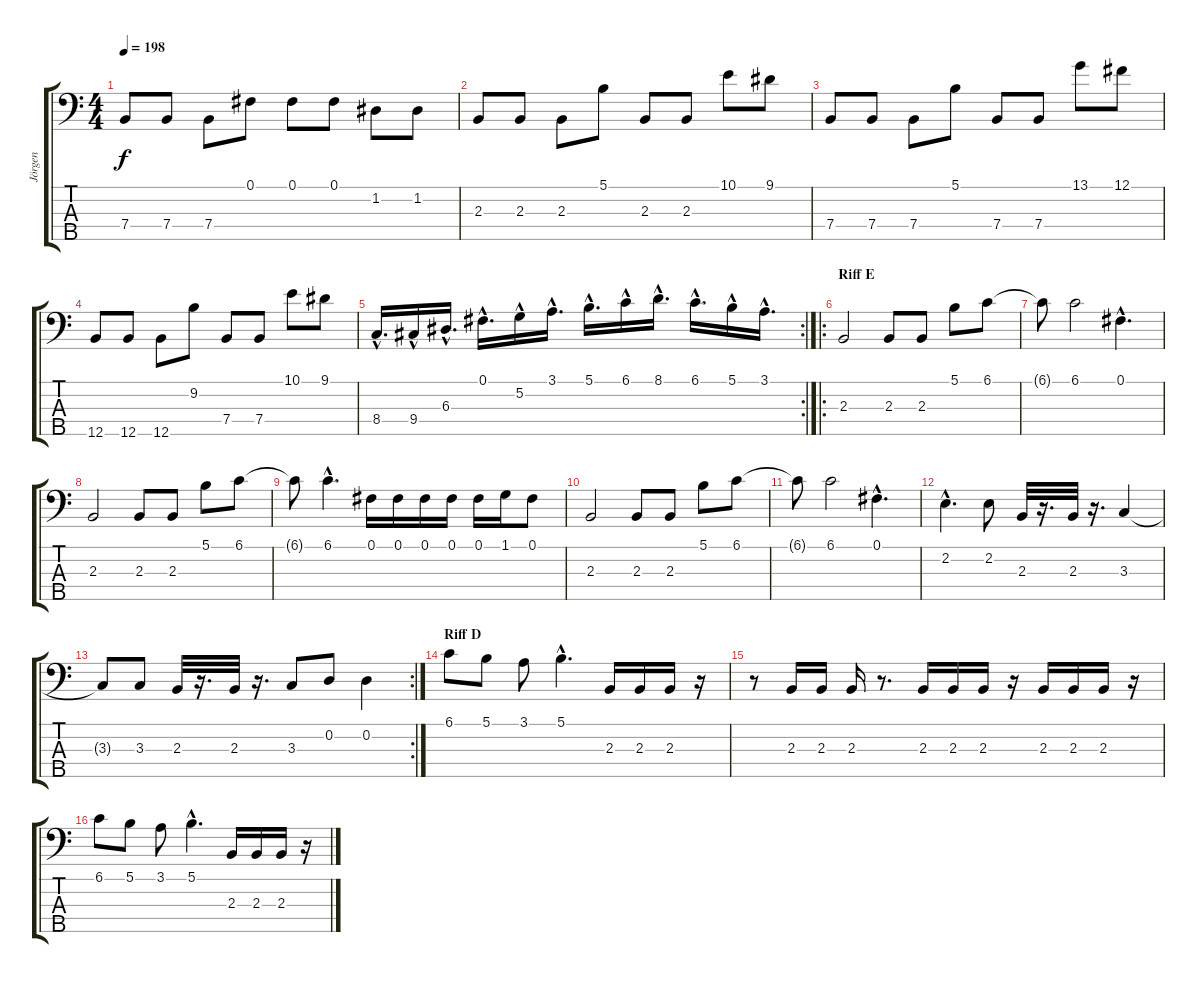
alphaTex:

\track ("Jörgen" "Jörgen") {instrument electricbassfinger}
\staff {score tabs}
\tuning (Gb2 D2 A1 E1 B0) {hide}
\ts (4 4)
\tempo 198
\clef f4
\ks c
7.4.8{dy f} 7.4.8 7.4.8 0.1.8 0.1.8 0.1.8 1.2.8 1.2.8 |
2.3.8 2.3.8 2.3.8 5.1.8 2.3.8 2.3.8 10.1.8 9.1.8 |
7.4.8 7.4.8 7.4.8 5.1.8 7.4.8 7.4.8 13.1.8 12.1.8 |
12.5.8 12.5.8 12.5.8 9.2.8 7.4.8 7.4.8 10.1.8 9.1.8 |
\rc 2
8.4{hac}.16{d} 9.4{hac}.16 6.3{hac}.16{d} 0.1{hac}.16{d} 5.2{hac}.16 3.1{hac}.16{d} 5.1{hac}.16{d} 6.1{hac}.16 8.1{hac}.16{d} 6.1{hac}.16{d} 5.1{hac}.16 3.1{hac}.16{d} |
\ro
\section ("" "Riff E")
2.3.2 2.3.8 2.3.8 5.1.8 6.1.8 |
6.1{t}.8 6.1.2 0.1{hac}.4{d} |
2.3.2 2.3.8 2.3.8 5.1.8 6.1.8 |
6.1{t}.8 6.1{hac}.4{d} 0.1.16 0.1.16 0.1.16 0.1.16 0.1.16 1.1.16 0.1.8 |
2.3.2 2.3.8 2.3.8 5.1.8 6.1.8 |
6.1{t}.8 6.1.2 0.1{hac}.4{d} |
2.2{hac}.4{d} 2.2.8 2.3.32 r.16{d} 2.3.32 r.16{d} 3.3.4 |
\rc 2
3.3{t}.8 3.3.8 2.3.32 r.16{d} 2.3.32 r.16{d} 3.3.8 0.2.8 0.2.4 |
\section ("" "Riff D")
6.1.8 5.1.8 3.1.8 5.1{hac}.4{d} 2.3.16 2.3.16 2.3.16 r.16 |
r.8 2.3.16 2.3.16 2.3.16 r.8{d} 2.3.16 2.3.16 2.3.16 r.16 2.3.16 2.3.16 2.3.16 r.16 |
6.1.8 5.1.8 3.1.8 5.1{hac}.4{d} 2.3.16 2.3.16 2.3.16 r.16
